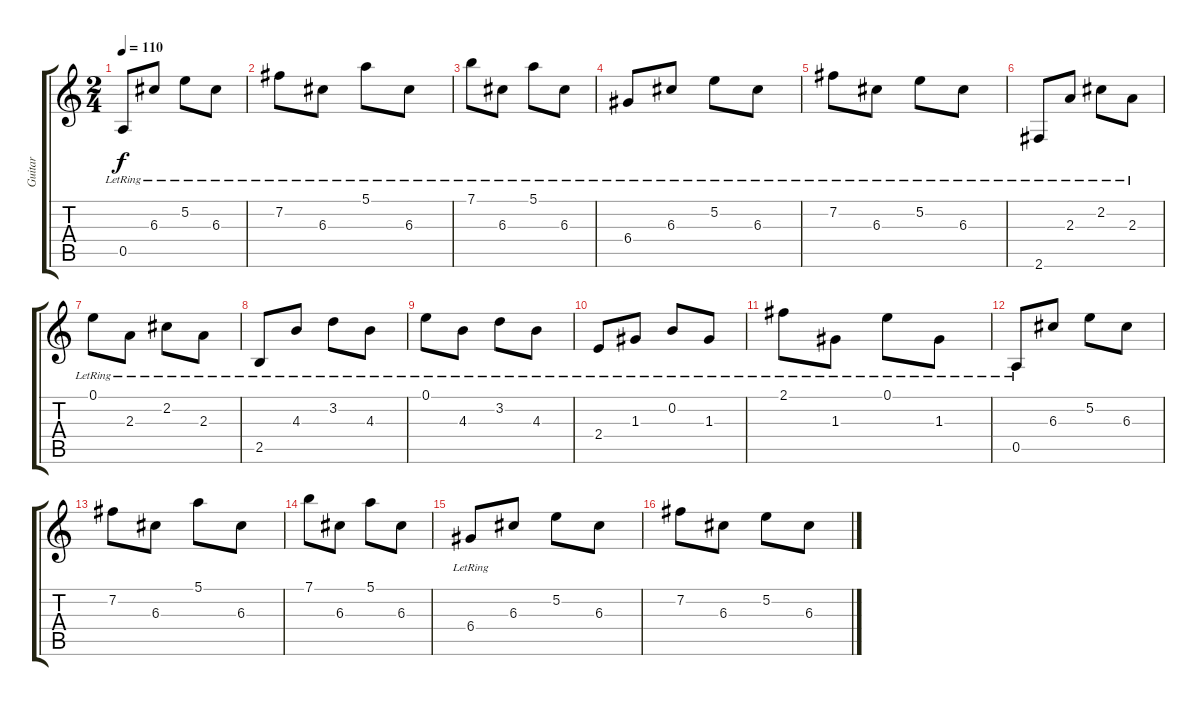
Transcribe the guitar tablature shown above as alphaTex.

\track ("Guitar" "Guitar") {instrument acousticguitarsteel}
\staff {score tabs}
\tuning (E4 B3 G3 D3 A2 E2) {hide}
\ts (2 4)
\tempo 110
\clef g2
\ks c
0.5{lr}.8{dy f instrument acousticguitarsteel} 6.3{lr}.8 5.2{lr}.8 6.3{lr}.8 |
7.2{lr}.8 6.3{lr}.8 5.1{lr}.8 6.3{lr}.8 |
7.1{lr}.8 6.3{lr}.8 5.1{lr}.8 6.3{lr}.8 |
6.4{lr}.8 6.3{lr}.8 5.2{lr}.8 6.3{lr}.8 |
7.2{lr}.8 6.3{lr}.8 5.2{lr}.8 6.3{lr}.8 |
2.6{lr}.8 2.3{lr}.8 2.2{lr}.8 2.3{lr}.8 |
0.1{lr}.8 2.3{lr}.8 2.2{lr}.8 2.3{lr}.8 |
2.5{lr}.8 4.3{lr}.8 3.2{lr}.8 4.3{lr}.8 |
0.1{lr}.8 4.3{lr}.8 3.2{lr}.8 4.3{lr}.8 |
2.4{lr}.8 1.3{lr}.8 0.2{lr}.8 1.3{lr}.8 |
2.1{lr}.8 1.3{lr}.8 0.1{lr}.8 1.3{lr}.8 |
0.5{lr}.8 6.3.8 5.2.8 6.3.8 |
7.2.8 6.3.8 5.1.8 6.3.8 |
7.1.8 6.3.8 5.1.8 6.3.8 |
6.4{lr}.8 6.3.8 5.2.8 6.3.8 |
7.2.8 6.3.8 5.2.8 6.3.8
